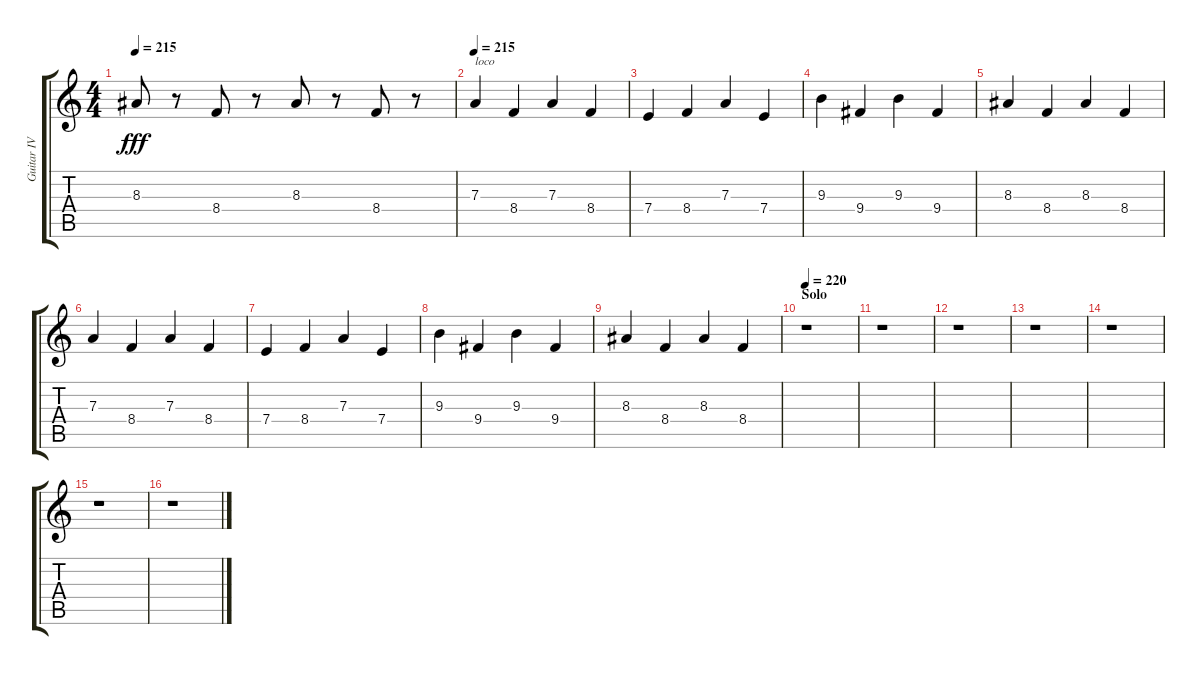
\track ("Guitar IV" "Guitar IV") {instrument distortionguitar}
\staff {score tabs}
\tuning (B3 Gb3 D3 A2 E2 B1) {hide}
\ts (4 4)
\tempo 215
\clef g2
\ks c
8.3.8{dy fff} r.8 8.4.8 r.8 8.3.8 r.8 8.4.8 r.8 |
\tempo 215
7.3.4{txt "loco"} 8.4.4 7.3.4 8.4.4 |
7.4.4 8.4.4 7.3.4 7.4.4 |
9.3.4 9.4.4 9.3.4 9.4.4 |
8.3.4 8.4.4 8.3.4 8.4.4 |
7.3.4 8.4.4 7.3.4 8.4.4 |
7.4.4 8.4.4 7.3.4 7.4.4 |
9.3.4 9.4.4 9.3.4 9.4.4 |
8.3.4 8.4.4 8.3.4 8.4.4 |
\section ("" "Solo")
\tempo 220
r.1 |
r.1 |
r.1 |
r.1 |
r.1 |
r.1 |
r.1
